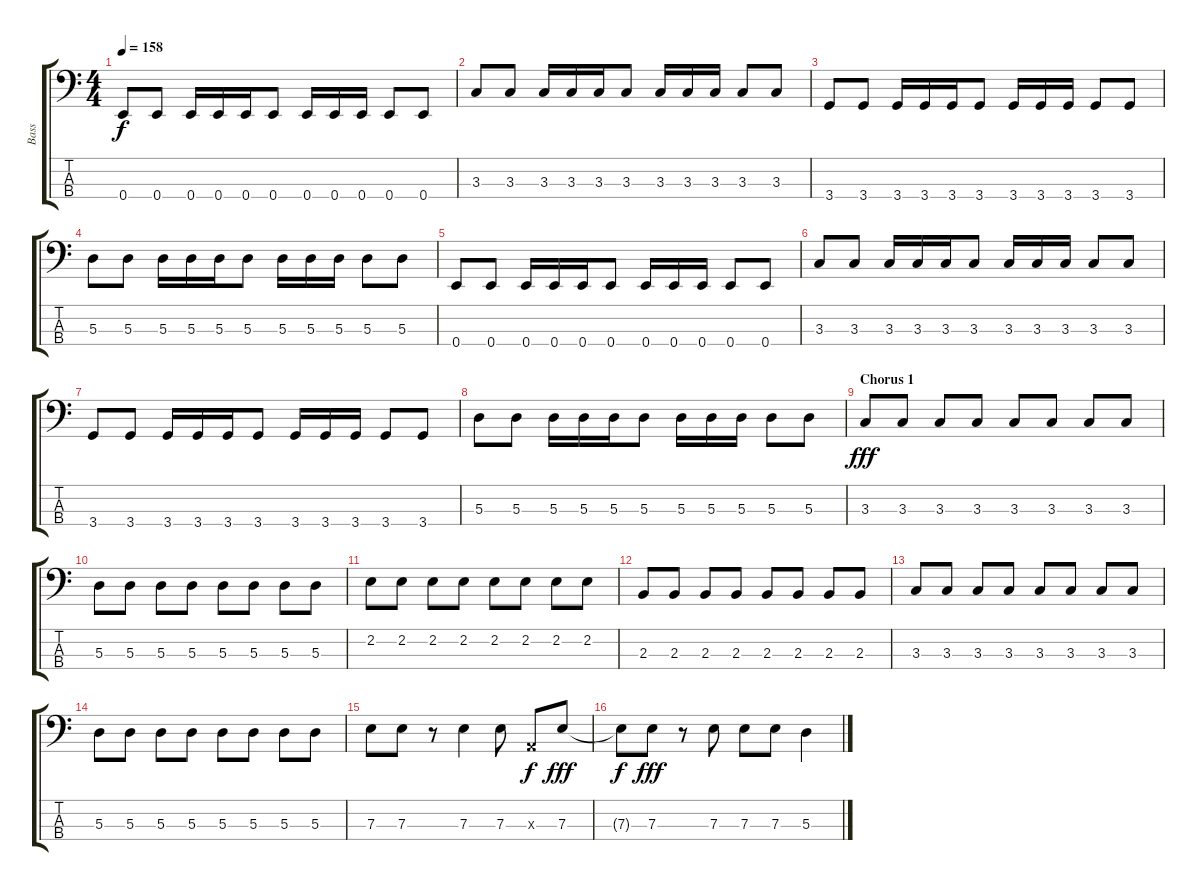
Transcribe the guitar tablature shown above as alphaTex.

\track ("Bass" "Bass") {instrument electricbassfinger}
\staff {score tabs}
\tuning (G2 D2 A1 E1) {hide}
\ts (4 4)
\tempo 158
\clef f4
\ks c
0.4.8{dy f} 0.4.8 0.4.16 0.4.16 0.4.16 0.4.8 0.4.16 0.4.16 0.4.16 0.4.8 0.4.8 |
3.3.8 3.3.8 3.3.16 3.3.16 3.3.16 3.3.8 3.3.16 3.3.16 3.3.16 3.3.8 3.3.8 |
3.4.8 3.4.8 3.4.16 3.4.16 3.4.16 3.4.8 3.4.16 3.4.16 3.4.16 3.4.8 3.4.8 |
5.3.8 5.3.8 5.3.16 5.3.16 5.3.16 5.3.8 5.3.16 5.3.16 5.3.16 5.3.8 5.3.8 |
0.4.8 0.4.8 0.4.16 0.4.16 0.4.16 0.4.8 0.4.16 0.4.16 0.4.16 0.4.8 0.4.8 |
3.3.8 3.3.8 3.3.16 3.3.16 3.3.16 3.3.8 3.3.16 3.3.16 3.3.16 3.3.8 3.3.8 |
3.4.8 3.4.8 3.4.16 3.4.16 3.4.16 3.4.8 3.4.16 3.4.16 3.4.16 3.4.8 3.4.8 |
5.3.8 5.3.8 5.3.16 5.3.16 5.3.16 5.3.8 5.3.16 5.3.16 5.3.16 5.3.8 5.3.8 |
\section ("" "Chorus 1")
3.3.8{dy fff} 3.3.8 3.3.8 3.3.8 3.3.8 3.3.8 3.3.8 3.3.8 |
5.3.8 5.3.8 5.3.8 5.3.8 5.3.8 5.3.8 5.3.8 5.3.8 |
2.2.8 2.2.8 2.2.8 2.2.8 2.2.8 2.2.8 2.2.8 2.2.8 |
2.3.8 2.3.8 2.3.8 2.3.8 2.3.8 2.3.8 2.3.8 2.3.8 |
3.3.8 3.3.8 3.3.8 3.3.8 3.3.8 3.3.8 3.3.8 3.3.8 |
5.3.8 5.3.8 5.3.8 5.3.8 5.3.8 5.3.8 5.3.8 5.3.8 |
7.3.8 7.3.8 r.8 7.3.4 7.3.8 0.3{x}.8{dy f} 7.3.8{dy fff} |
7.3{t}.8{dy f} 7.3.8{dy fff} r.8 7.3.8 7.3.8 7.3.8 5.3.4
